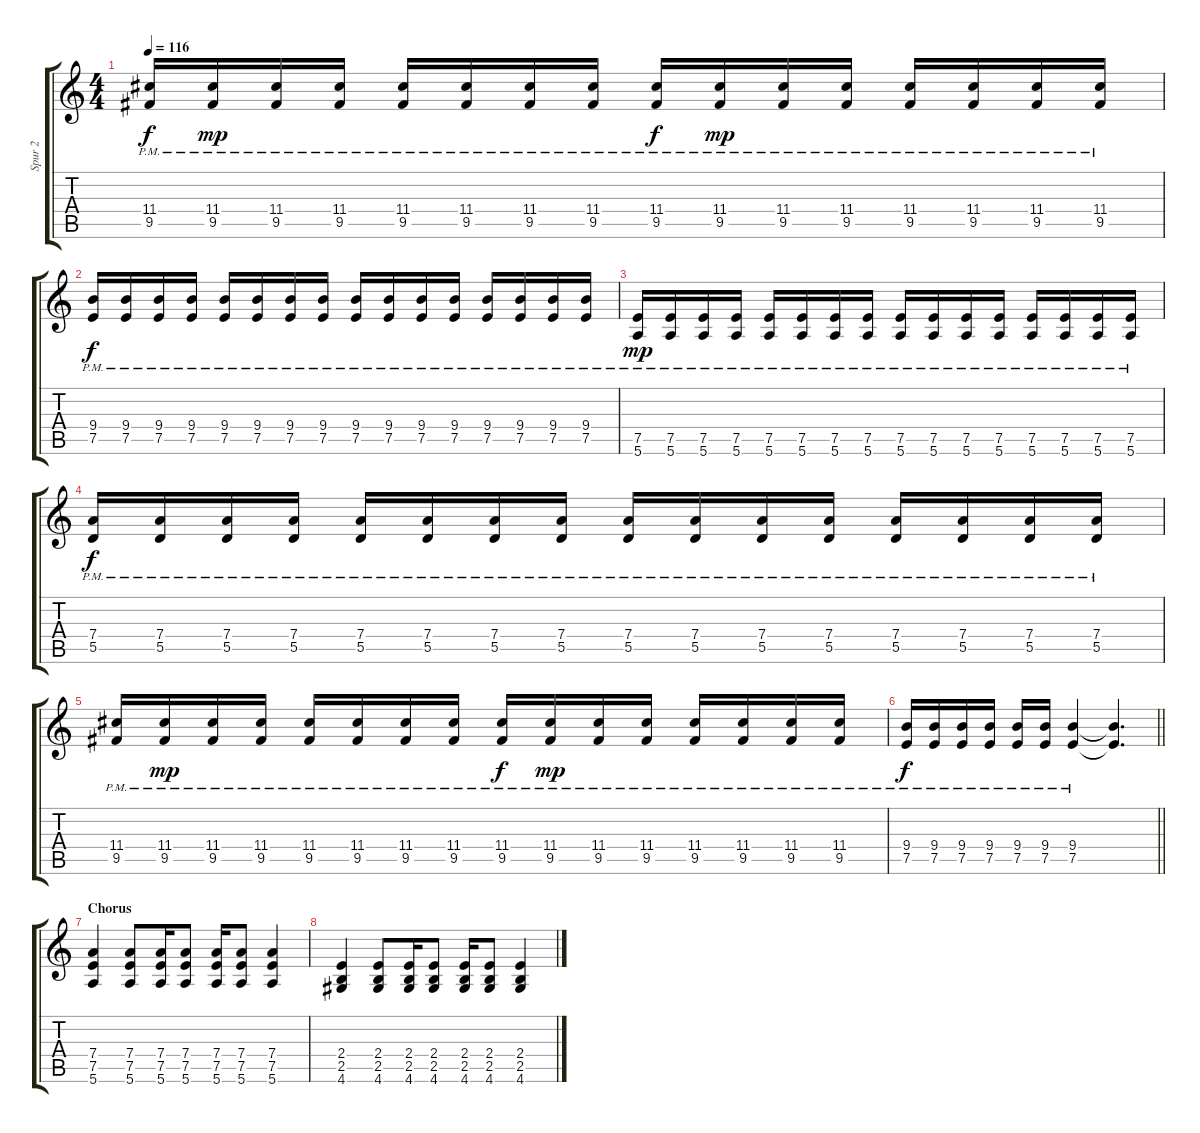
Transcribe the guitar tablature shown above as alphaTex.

\track ("Spur 2" "Spur 2") {instrument overdrivenguitar}
\staff {score tabs}
\tuning (E4 B3 G3 D3 A2 E2) {hide}
\ts (4 4)
\tempo 116
\clef g2
\ks c
(11.4{pm} 9.5{pm}).16{dy f} (11.4 9.5{pm}).16{dy mp} (11.4 9.5{pm}).16 (11.4 9.5{pm}).16 (11.4 9.5{pm}).16 (11.4 9.5{pm}).16 (11.4 9.5{pm}).16 (11.4 9.5{pm}).16 (11.4{pm} 9.5{pm}).16{dy f} (11.4 9.5{pm}).16{dy mp} (11.4 9.5{pm}).16 (11.4 9.5{pm}).16 (11.4 9.5{pm}).16 (11.4 9.5{pm}).16 (11.4 9.5{pm}).16 (11.4 9.5{pm}).16 |
(9.4{pm} 7.5{pm}).16{dy f} (9.4{pm} 7.5{pm}).16 (9.4{pm} 7.5{pm}).16 (9.4{pm} 7.5{pm}).16 (9.4{pm} 7.5{pm}).16 (9.4{pm} 7.5{pm}).16 (9.4{pm} 7.5{pm}).16 (9.4{pm} 7.5{pm}).16 (9.4{pm} 7.5{pm}).16 (9.4{pm} 7.5{pm}).16 (9.4{pm} 7.5{pm}).16 (9.4{pm} 7.5{pm}).16 (9.4{pm} 7.5{pm}).16 (9.4{pm} 7.5{pm}).16 (9.4{pm} 7.5{pm}).16 (9.4{pm} 7.5{pm}).16 |
(7.5{pm} 5.6).16{dy mp} (7.5{pm} 5.6).16 (7.5{pm} 5.6).16 (7.5{pm} 5.6).16 (7.5{pm} 5.6).16 (7.5{pm} 5.6).16 (7.5{pm} 5.6).16 (7.5{pm} 5.6).16 (7.5{pm} 5.6).16 (7.5{pm} 5.6).16 (7.5{pm} 5.6).16 (7.5{pm} 5.6).16 (7.5{pm} 5.6).16 (7.5{pm} 5.6).16 (7.5{pm} 5.6).16 (7.5{pm} 5.6).16 |
(7.4{pm} 5.5{pm}).16{dy f} (7.4{pm} 5.5{pm}).16 (7.4{pm} 5.5{pm}).16 (7.4{pm} 5.5{pm}).16 (7.4{pm} 5.5{pm}).16 (7.4{pm} 5.5{pm}).16 (7.4{pm} 5.5{pm}).16 (7.4{pm} 5.5{pm}).16 (7.4{pm} 5.5{pm}).16 (7.4{pm} 5.5{pm}).16 (7.4{pm} 5.5{pm}).16 (7.4{pm} 5.5{pm}).16 (7.4{pm} 5.5{pm}).16 (7.4{pm} 5.5{pm}).16 (7.4{pm} 5.5{pm}).16 (7.4{pm} 5.5{pm}).16 |
(11.4{pm} 9.5{pm}).16 (11.4 9.5{pm}).16{dy mp} (11.4 9.5{pm}).16 (11.4 9.5{pm}).16 (11.4 9.5{pm}).16 (11.4 9.5{pm}).16 (11.4 9.5{pm}).16 (11.4 9.5{pm}).16 (11.4{pm} 9.5{pm}).16{dy f} (11.4 9.5{pm}).16{dy mp} (11.4 9.5{pm}).16 (11.4 9.5{pm}).16 (11.4 9.5{pm}).16 (11.4 9.5{pm}).16 (11.4 9.5{pm}).16 (11.4 9.5{pm}).16 |
\barLineRight lightlight
(9.4{pm} 7.5{pm}).16{dy f} (9.4{pm} 7.5{pm}).16 (9.4{pm} 7.5{pm}).16 (9.4{pm} 7.5{pm}).16 (9.4{pm} 7.5{pm}).16 (9.4{pm} 7.5{pm}).16 (9.4{pm} 7.5{pm}).4 (9.4{t} 7.5{t}).4{d} |
\section ("" "Chorus")
(7.4 7.5 5.6).4 (7.4 7.5 5.6).8 (7.4 7.5 5.6).16 (7.4 7.5 5.6).8 (7.4 7.5 5.6).16 (7.4 7.5 5.6).8 (7.4 7.5 5.6).4 |
(2.4 2.5 4.6).4 (2.4 2.5 4.6).8 (2.4 2.5 4.6).16 (2.4 2.5 4.6).8 (2.4 2.5 4.6).16 (2.4 2.5 4.6).8 (2.4 2.5 4.6).4
